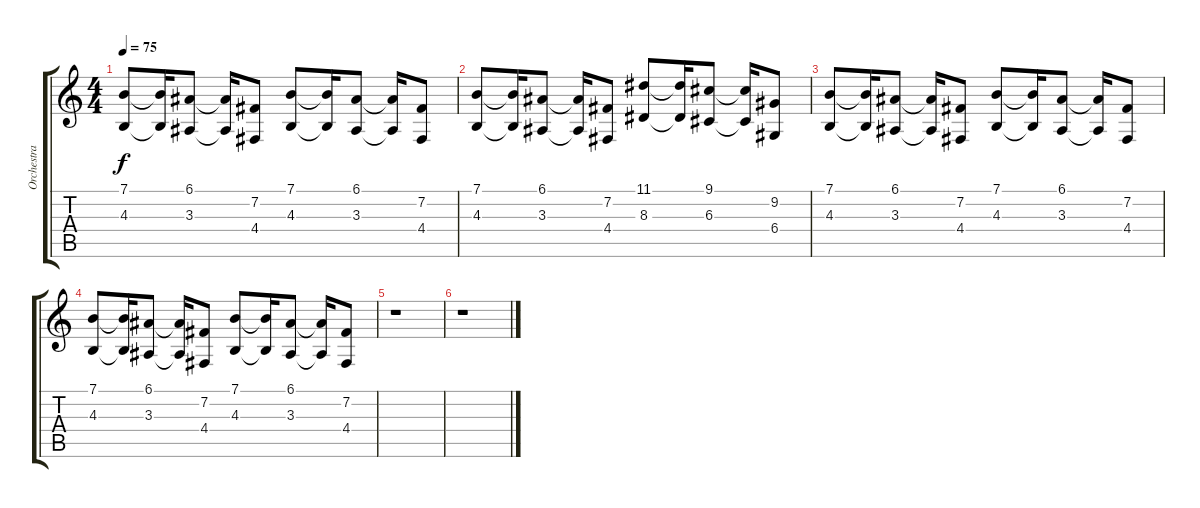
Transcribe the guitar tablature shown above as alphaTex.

\track ("Orchestra 1" "Orchestra ") {instrument stringensemble1}
\staff {score tabs}
\tuning (E4 B3 G3 D3 A2 E2) {hide}
\ts (4 4)
\tempo 75
\clef g2
\ks c
(7.1 4.3).8{dy f} (7.1{t} 4.3{t}).16 (6.1 3.3).8 (6.1{t} 3.3{t}).16 (7.2 4.4).8 (7.1 4.3).8 (7.1{t} 4.3{t}).16 (6.1 3.3).8 (6.1{t} 3.3{t}).16 (7.2 4.4).8 |
(7.1 4.3).8 (7.1{t} 4.3{t}).16 (6.1 3.3).8 (6.1{t} 3.3{t}).16 (7.2 4.4).8 (11.1 8.3).8 (11.1{t} 8.3{t}).16 (9.1 6.3).8 (9.1{t} 6.3{t}).16 (9.2 6.4).8 |
(7.1 4.3).8 (7.1{t} 4.3{t}).16 (6.1 3.3).8 (6.1{t} 3.3{t}).16 (7.2 4.4).8 (7.1 4.3).8 (7.1{t} 4.3{t}).16 (6.1 3.3).8 (6.1{t} 3.3{t}).16 (7.2 4.4).8 |
(7.1 4.3).8 (7.1{t} 4.3{t}).16 (6.1 3.3).8 (6.1{t} 3.3{t}).16 (7.2 4.4).8 (7.1 4.3).8 (7.1{t} 4.3{t}).16 (6.1 3.3).8 (6.1{t} 3.3{t}).16 (7.2 4.4).8 |
r.1 |
r.1
